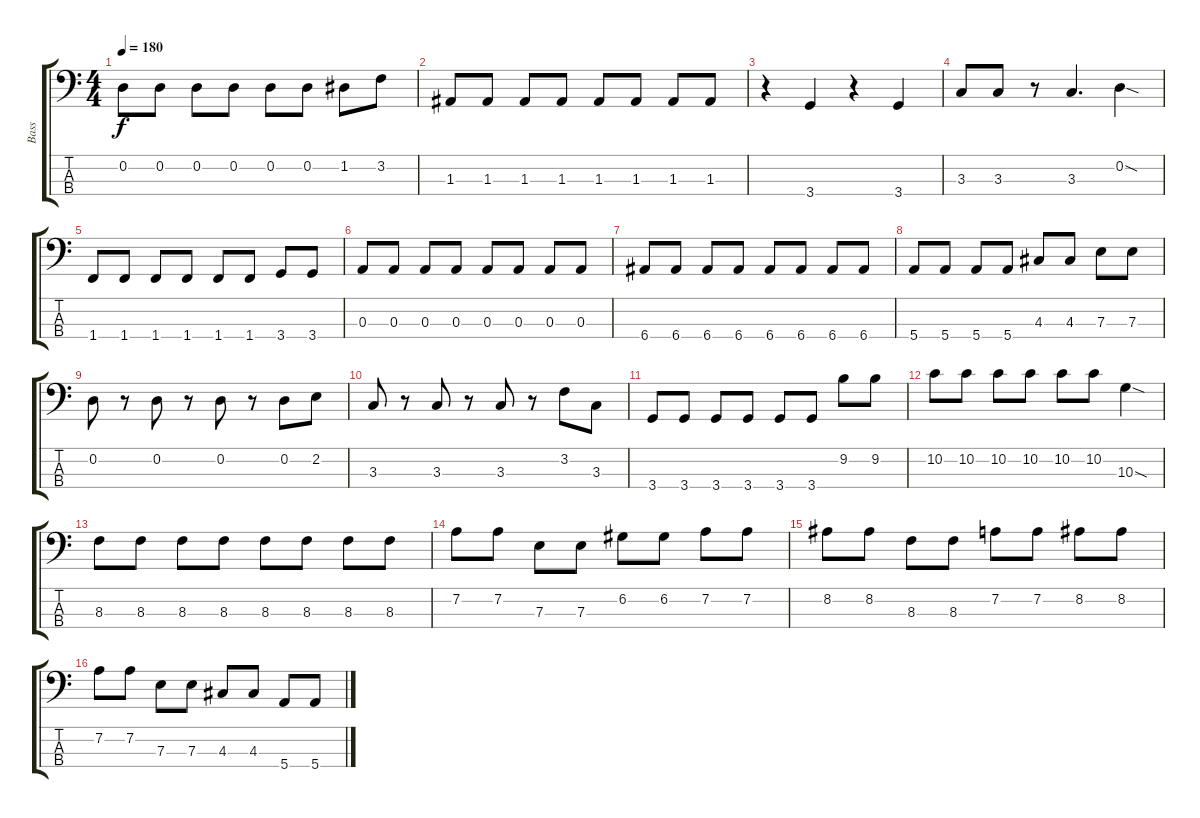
\track ("Bass" "Bass") {instrument electricbassfinger}
\staff {score tabs}
\tuning (G2 D2 A1 E1) {hide}
\ts (4 4)
\tempo 180
\clef f4
\ks c
0.2.8{dy f} 0.2.8 0.2.8 0.2.8 0.2.8 0.2.8 1.2.8 3.2.8 |
1.3.8 1.3.8 1.3.8 1.3.8 1.3.8 1.3.8 1.3.8 1.3.8 |
r.4 3.4.4 r.4 3.4.4 |
3.3.8 3.3.8 r.8 3.3.4{d} 0.2{sod}.4 |
1.4.8 1.4.8 1.4.8 1.4.8 1.4.8 1.4.8 3.4.8 3.4.8 |
0.3.8 0.3.8 0.3.8 0.3.8 0.3.8 0.3.8 0.3.8 0.3.8 |
6.4.8 6.4.8 6.4.8 6.4.8 6.4.8 6.4.8 6.4.8 6.4.8 |
5.4.8 5.4.8 5.4.8 5.4.8 4.3.8 4.3.8 7.3.8 7.3.8 |
0.2.8 r.8 0.2.8 r.8 0.2.8 r.8 0.2.8 2.2.8 |
3.3.8 r.8 3.3.8 r.8 3.3.8 r.8 3.2.8 3.3.8 |
3.4.8 3.4.8 3.4.8 3.4.8 3.4.8 3.4.8 9.2.8 9.2.8 |
10.2.8 10.2.8 10.2.8 10.2.8 10.2.8 10.2.8 10.3{sod}.4 |
8.3.8 8.3.8 8.3.8 8.3.8 8.3.8 8.3.8 8.3.8 8.3.8 |
7.2.8 7.2.8 7.3.8 7.3.8 6.2.8 6.2.8 7.2.8 7.2.8 |
8.2.8 8.2.8 8.3.8 8.3.8 7.2.8 7.2.8 8.2.8 8.2.8 |
7.2.8 7.2.8 7.3.8 7.3.8 4.3.8 4.3.8 5.4.8 5.4.8
